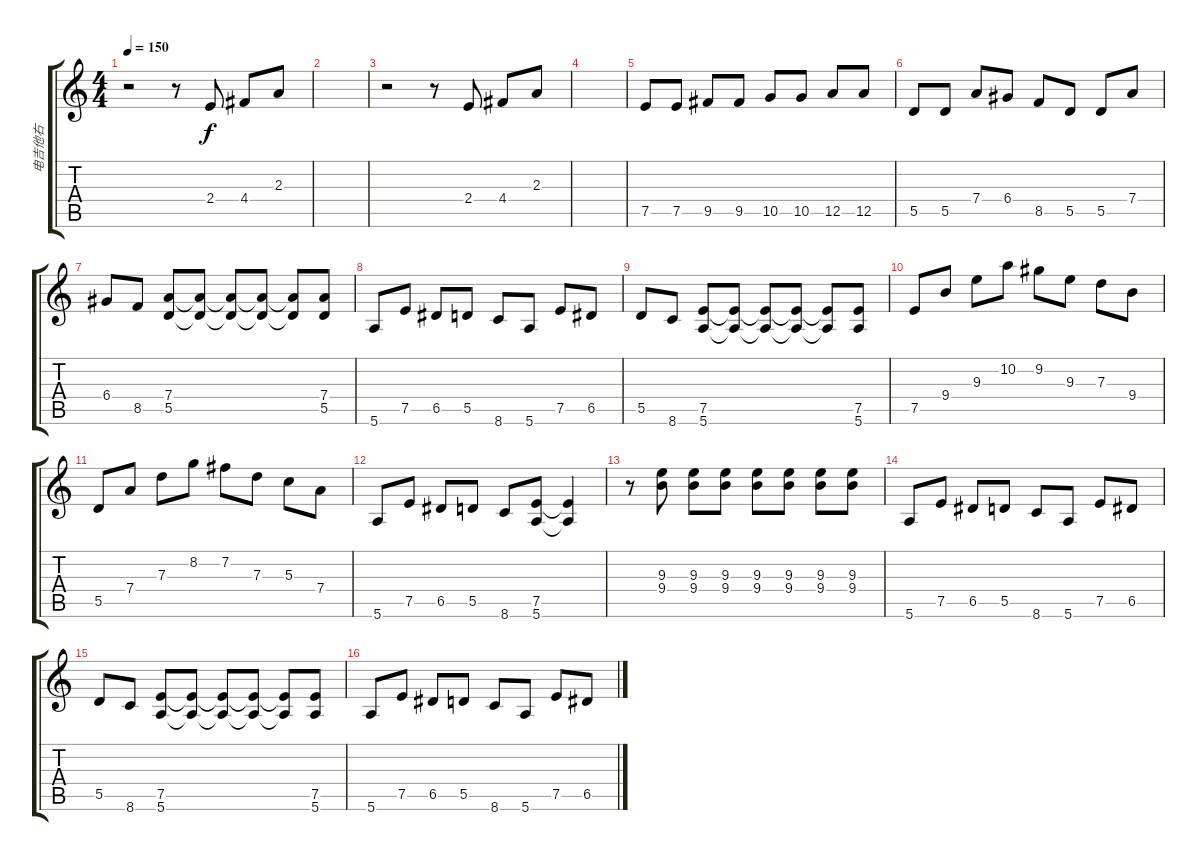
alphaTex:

\track ("电吉他右" "电吉他右") {instrument overdrivenguitar}
\staff {score tabs}
\tuning (E4 B3 G3 D3 A2 E2) {hide}
\ts (4 4)
\tempo 150
\clef g2
\ks c
r.2{dy f instrument overdrivenguitar} r.8 2.4.8 4.4.8 2.3.8 |
|
r.2 r.8 2.4.8 4.4.8 2.3.8 |
|
7.5.8 7.5.8 9.5.8 9.5.8 10.5.8 10.5.8 12.5.8 12.5.8 |
5.5.8 5.5.8 7.4.8 6.4.8 8.5.8 5.5.8 5.5.8 7.4.8 |
6.4.8 8.5.8 (7.4 5.5).8 (7.4{t} 5.5{t}).8 (7.4{t} 5.5{t}).8 (7.4{t} 5.5{t}).8 (7.4{t} 5.5{t}).8 (7.4 5.5).8 |
5.6.8 7.5.8 6.5.8 5.5.8 8.6.8 5.6.8 7.5.8 6.5.8 |
5.5.8 8.6.8 (7.5 5.6).8 (7.5{t} 5.6{t}).8 (7.5{t} 5.6{t}).8 (7.5{t} 5.6{t}).8 (7.5{t} 5.6{t}).8 (7.5 5.6).8 |
7.5.8 9.4.8 9.3.8 10.2.8 9.2.8 9.3.8 7.3.8 9.4.8 |
5.5.8 7.4.8 7.3.8 8.2.8 7.2.8 7.3.8 5.3.8 7.4.8 |
5.6.8 7.5.8 6.5.8 5.5.8 8.6.8 (7.5 5.6).8 (7.5{t} 5.6{t}).4 |
r.8 (9.3 9.4).8 (9.3 9.4).8 (9.3 9.4).8 (9.3 9.4).8 (9.3 9.4).8 (9.3 9.4).8 (9.3 9.4).8 |
5.6.8 7.5.8 6.5.8 5.5.8 8.6.8 5.6.8 7.5.8 6.5.8 |
5.5.8 8.6.8 (7.5 5.6).8 (7.5{t} 5.6{t}).8 (7.5{t} 5.6{t}).8 (7.5{t} 5.6{t}).8 (7.5{t} 5.6{t}).8 (7.5 5.6).8 |
5.6.8 7.5.8 6.5.8 5.5.8 8.6.8 5.6.8 7.5.8 6.5.8
